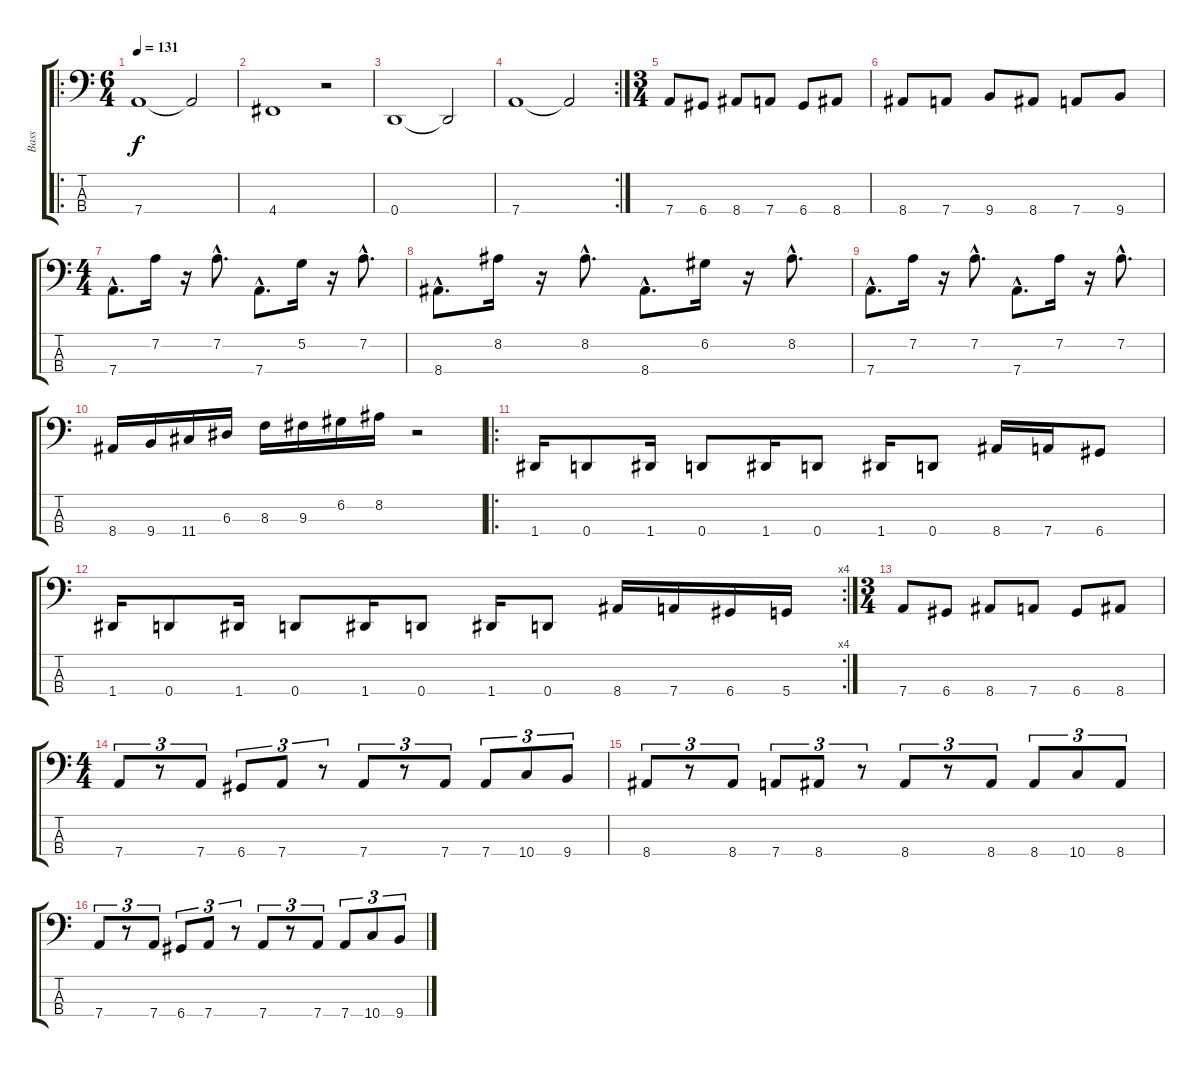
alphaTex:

\track ("Bass" "Bass") {instrument electricbassfinger}
\staff {score tabs}
\tuning (G2 D2 A1 D1) {hide}
\ro
\ts (6 4)
\tempo 131
\clef f4
\ks c
7.4.1{dy f} 7.4{t}.2 |
4.4.1 r.2 |
0.4.1 0.4{t}.2 |
\rc 2
7.4.1 7.4{t}.2 |
\ts (3 4)
7.4.8 6.4.8 8.4.8 7.4.8 6.4.8 8.4.8 |
8.4.8 7.4.8 9.4.8 8.4.8 7.4.8 9.4.8 |
\ts (4 4)
7.4{hac}.8{d} 7.2.16 r.16 7.2{hac}.8{d} 7.4{hac}.8{d} 5.2.16 r.16 7.2{hac}.8{d} |
8.4{hac}.8{d} 8.2.16 r.16 8.2{hac}.8{d} 8.4{hac}.8{d} 6.2.16 r.16 8.2{hac}.8{d} |
7.4{hac}.8{d} 7.2.16 r.16 7.2{hac}.8{d} 7.4{hac}.8{d} 7.2.16 r.16 7.2{hac}.8{d} |
8.4.16 9.4.16 11.4.16{volume 16} 6.3.16 8.3.16 9.3.16 6.2.16 8.2.16 r.2 |
\ro
1.4.16 0.4.8 1.4.16 0.4.8 1.4.16 0.4.8 1.4.16 0.4.8 8.4.16 7.4.16 6.4.8 |
\rc 4
1.4.16 0.4.8 1.4.16 0.4.8 1.4.16 0.4.8 1.4.16 0.4.8 8.4.16 7.4.16 6.4.16 5.4.16 |
\ts (3 4)
7.4.8 6.4.8 8.4.8 7.4.8 6.4.8 8.4.8 |
\ts (4 4)
7.4.8{tu (3 2)} r.8{tu (3 2)} 7.4.8{tu (3 2)} 6.4.8{tu (3 2)} 7.4.8{tu (3 2)} r.8{tu (3 2)} 7.4.8{tu (3 2)} r.8{tu (3 2)} 7.4.8{tu (3 2)} 7.4.8{tu (3 2)} 10.4.8{tu (3 2)} 9.4.8{tu (3 2)} |
8.4.8{tu (3 2)} r.8{tu (3 2)} 8.4.8{tu (3 2)} 7.4.8{tu (3 2)} 8.4.8{tu (3 2)} r.8{tu (3 2)} 8.4.8{tu (3 2)} r.8{tu (3 2)} 8.4.8{tu (3 2)} 8.4.8{tu (3 2)} 10.4.8{tu (3 2)} 8.4.8{tu (3 2)} |
7.4.8{tu (3 2)} r.8{tu (3 2)} 7.4.8{tu (3 2)} 6.4.8{tu (3 2)} 7.4.8{tu (3 2)} r.8{tu (3 2)} 7.4.8{tu (3 2)} r.8{tu (3 2)} 7.4.8{tu (3 2)} 7.4.8{tu (3 2)} 10.4.8{tu (3 2)} 9.4.8{tu (3 2)}
